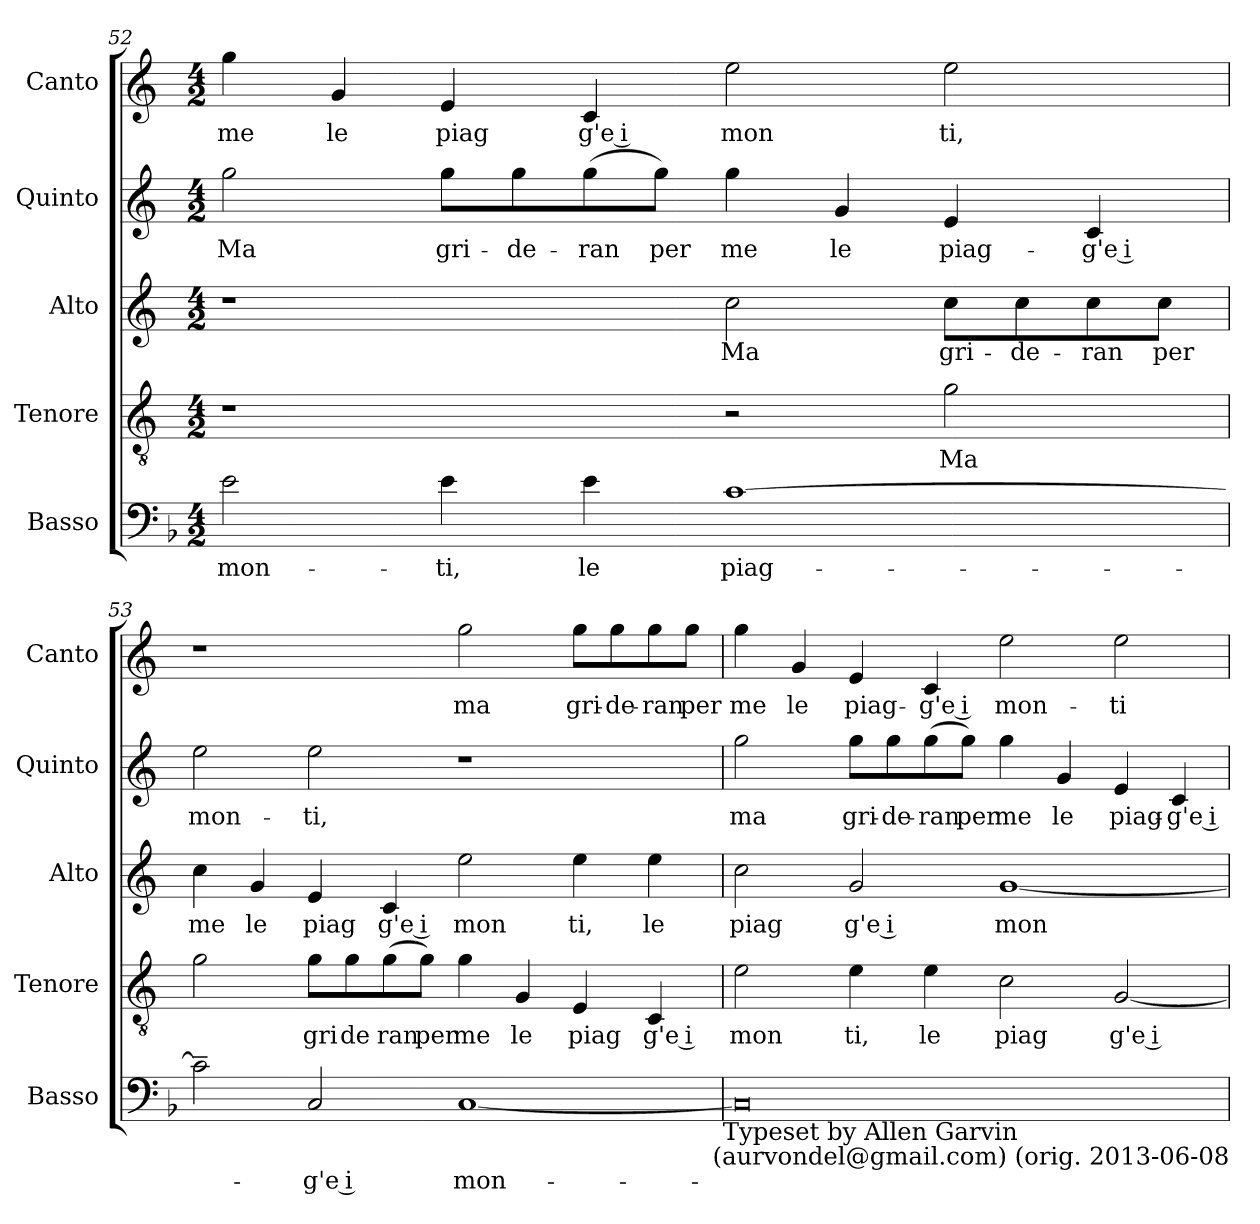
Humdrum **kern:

**kern	**text	**kern	**text	**kern	**text	**kern	**text	**kern	**text
*part5	*part5	*part4	*part4	*part3	*part3	*part2	*part2	*part1	*part1
*staff5	*staff5	*staff4	*staff4	*staff3	*staff3	*staff2	*staff2	*staff1	*staff1
*I"Basso	*	*I"Tenore	*	*I"Alto	*	*I"Quinto	*	*I"Canto	*
*I'Basso	*	*I'Tenore	*	*I'Alto	*	*I'Quinto	*	*I'Canto	*
*clefF4	*	*clefGv2	*	*clefG2	*	*clefG2	*	*clefG2	*
*	*	*ITrd-3c-5	*	*ITrd-3c-5	*	*ITrd-3c-5	*	*ITrd-3c-5	*
*k[b-]	*	*	*	*	*	*	*	*	*
*F:	*	*	*	*	*	*	*	*	*
*M4/2	*	*M4/2	*	*M4/2	*	*M4/2	*	*M4/2	*
=52	=52	=52	=52	=52	=52	=52	=52	=52	=52
!	!LO:LY:b:cj	!	!	!	!	!	!LO:LY:b:cj	!	!LO:LY:b:cj
2e\	mon-	1r	.	1r	.	2ccc\	Ma	4ccc\	me
!	!	!	!	!	!	!	!	!	!LO:LY:b:cj
.	.	.	.	.	.	.	.	4cc/	le
!	!LO:LY:b:cj	!	!	!	!	!	!LO:LY:b:cj	!	!LO:LY:b:cj
4e\	-ti,	.	.	.	.	8ccc\L	gri-	4a/	piag
!	!	!	!	!	!	!	!LO:LY:b:cj	!	!
.	.	.	.	.	.	8ccc\	-de-	.	.
!	!LO:LY:b:cj	!	!	!	!	!	!LO:LY:b:cj	!	!LO:LY:b:rj
4e\	le	.	.	.	.	(>8ccc\	-ran	4f/	g'e i
!	!	!	!	!	!	!	!LO:LY:b:cj	!	!
.	.	.	.	.	.	8ccc\J)	per	.	.
!	!LO:LY:b	!	!	!	!LO:LY:b:cj	!	!LO:LY:b:cj	!	!LO:LY:b:cj
[>1c	piag-	2r	.	2ff\	Ma	4ccc\	me	2aa\	mon
!	!	!	!	!	!	!	!LO:LY:b:cj	!	!
.	.	.	.	.	.	4cc/	le	.	.
!	!	!	!LO:LY:b	!	!LO:LY:b:cj	!	!LO:LY:b:cj	!	!LO:LY:b:cj
.	.	2cc\	Ma	8ff\L	gri-	4a/	piag-	2aa\	ti,
!	!	!	!	!	!LO:LY:b:cj	!	!	!	!
.	.	.	.	8ff\	-de-	.	.	.	.
!	!	!	!	!	!LO:LY:b:cj	!	!LO:LY:b:rj	!	!
.	.	.	.	8ff\	-ran	4f/	-g'e i	.	.
!	!	!	!	!	!LO:LY:b:cj	!	!	!	!
.	.	.	.	8ff\J	per	.	.	.	.
!!LO:LB:g=z
=53	=53	=53	=53	=53	=53	=53	=53	=53	=53
!	!	!	!	!	!LO:LY:b:cj	!	!LO:LY:b:cj	!	!
2c~>\]	.	2cc\	.	4ff\	me	2aa\	mon-	1r	.
!	!	!	!	!	!LO:LY:b:cj	!	!	!	!
.	.	.	.	4cc/	le	.	.	.	.
!	!LO:LY:b:rj	!	!LO:LY:b:cj	!	!LO:LY:b:cj	!	!LO:LY:b:cj	!	!
2C/	-g'e i	8cc\L	gri	4a/	piag	2aa\	-ti,	.	.
!	!	!	!LO:LY:b:cj	!	!	!	!	!	!
.	.	8cc\	de	.	.	.	.	.	.
!	!	!	!LO:LY:b:cj	!	!LO:LY:b:rj	!	!	!	!
.	.	(>8cc\	ran	4f/	g'e i	.	.	.	.
!	!	!	!LO:LY:b:cj	!	!	!	!	!	!
.	.	8cc\J)	per	.	.	.	.	.	.
!	!LO:LY:b	!	!LO:LY:b:cj	!	!LO:LY:b:cj	!	!	!	!LO:LY:b:cj
[<1C	mon-	4cc\	me	2aa\	mon	1r	.	2ccc\	ma
!	!	!	!LO:LY:b:cj	!	!	!	!	!	!
.	.	4c/	le	.	.	.	.	.	.
!	!	!	!LO:LY:b:cj	!	!LO:LY:b:cj	!	!	!	!LO:LY:b:cj
.	.	4A/	piag	4aa\	ti,	.	.	8ccc\L	gri-
!	!	!	!	!	!	!	!	!	!LO:LY:b:cj
.	.	.	.	.	.	.	.	8ccc\	-de-
!	!	!	!LO:LY:b:rj	!	!LO:LY:b:cj	!	!	!	!LO:LY:b:cj
.	.	4F/	g'e i	4aa\	le	.	.	8ccc\	-ran
!	!	!	!	!	!	!	!	!	!LO:LY:b:cj
.	.	.	.	.	.	.	.	8ccc\J	per
!LO:TX:b:t=Typeset by Allen Garvin	!	!	!	!	!	!	!	!	!
=54	=54	=54	=54	=54	=54	=54	=54	=54	=54
!	!	!	!LO:LY:b:cj	!	!LO:LY:b:cj	!	!LO:LY:b:cj	!	!LO:LY:b:cj
0C]	.	2a\	mon	2ff\	piag	2ccc\	ma	4ccc\	me
!	!	!	!	!	!	!	!	!	!LO:LY:b:cj
.	.	.	.	.	.	.	.	4cc/	le
!	!	!	!LO:LY:b:cj	!	!LO:LY:b:rj	!	!LO:LY:b:cj	!	!LO:LY:b:cj
.	.	4a\	ti,	2cc/	g'e i	8ccc\L	gri-	4a/	piag-
!	!	!	!	!	!	!	!LO:LY:b:cj	!	!
.	.	.	.	.	.	8ccc\	-de-	.	.
!	!	!	!LO:LY:b:cj	!	!	!	!LO:LY:b:cj	!	!LO:LY:b:rj
.	.	4a\	le	.	.	(>8ccc\	-ran	4f/	-g'e i
!	!	!	!	!	!	!	!LO:LY:b:cj	!	!
.	.	.	.	.	.	8ccc\J)	per	.	.
!	!	!	!LO:LY:b:cj	!	!LO:LY:b	!	!LO:LY:b:cj	!	!LO:LY:b:cj
.	.	2f\	piag	[<1cc	mon	4ccc\	me	2aa\	mon-
!	!	!	!	!	!	!	!LO:LY:b:cj	!	!
.	.	.	.	.	.	4cc/	le	.	.
!	!	!	!LO:LY:b	!	!	!	!LO:LY:b:cj	!	!LO:LY:b:cj
.	.	[<2c/	g'e i	.	.	4a/	piag-	2aa\	-ti
!	!	!	!	!	!	!	!LO:LY:b:rj	!	!
.	.	.	.	.	.	4f/	-g'e i	.	.
!LO:TX:b:t=(aurvondel@gmail.com) (orig. 2013-06-08	!	!	!	!	!	!	!	!	!
=	=	=	=	=	=	=	=	=	=
*-	*-	*-	*-	*-	*-	*-	*-	*-	*-
